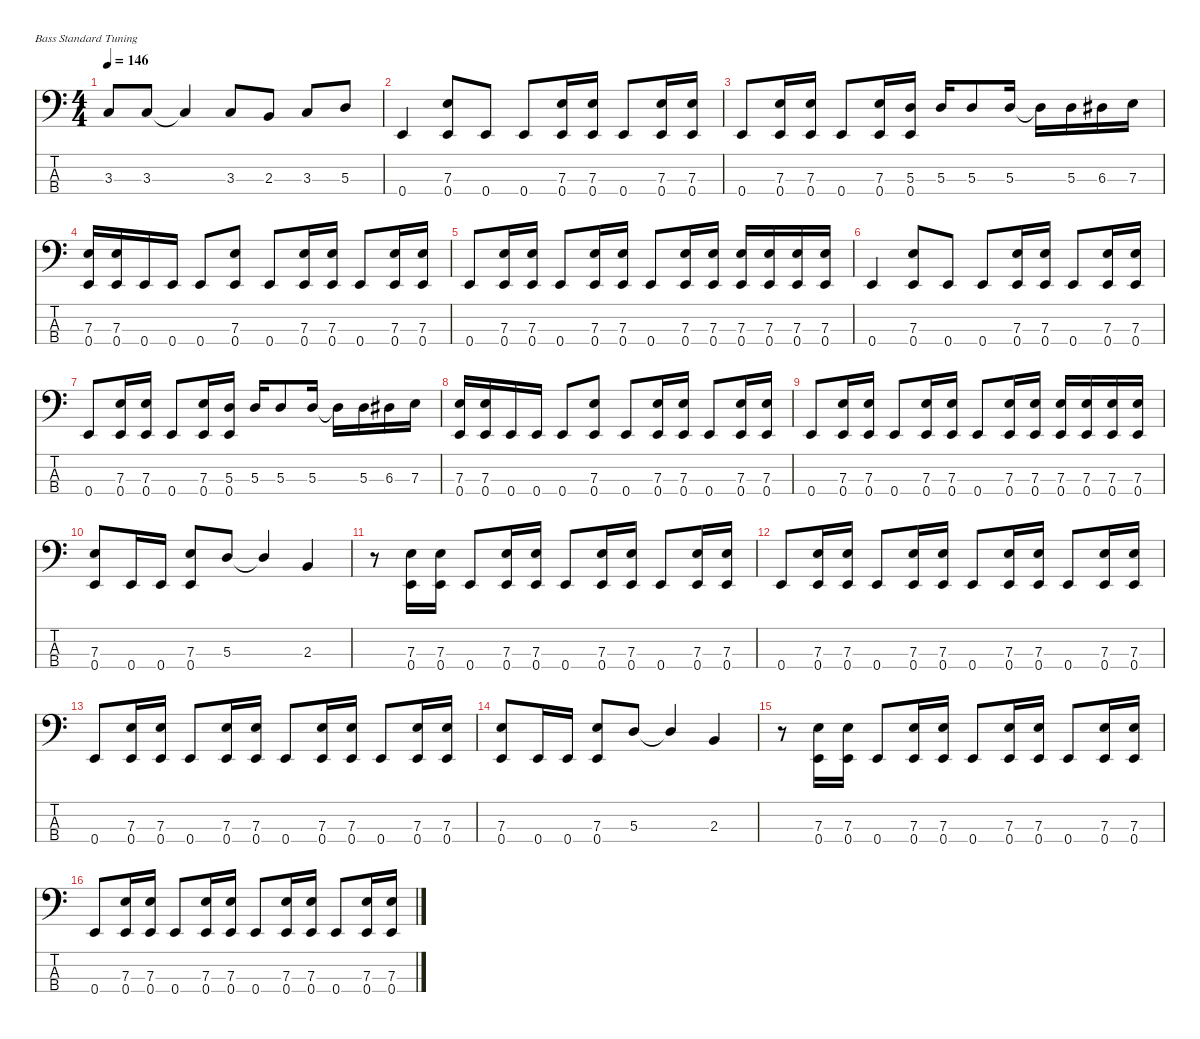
\defaultSystemsLayout 4
\hideDynamics
\bracketExtendMode nobrackets
\singleTrackTrackNamePolicy hidden
\multiTrackTrackNamePolicy hidden
\firstSystemTrackNameMode fullname
\firstSystemTrackNameOrientation horizontal
\otherSystemsTrackNameOrientation horizontal
\track ("Bass" "el.bs.") {instrument electricbasspick}
\staff {score tabs}
\tuning (G2 D2 A1 E1)
\ts (4 4)
\tempo 146
\clef f4
\ks c
3.3.8{dy f beam Up} 3.3.8{beam Up} 3.3{t}.4{beam Up} 3.3.8{beam Up} 2.3.8{beam Up} 3.3.8{beam Up} 5.3.8{beam Up} |
0.4.4{beam Up} (7.3 0.4).8{beam Up} 0.4.8{beam Up} 0.4.8{beam Up} (7.3 0.4).16{beam Up} (7.3 0.4).16{beam Up} 0.4.8{beam Up} (7.3 0.4).16{beam Up} (7.3 0.4).16{beam Up} |
0.4.8{beam Up} (7.3 0.4).16{beam Up} (7.3 0.4).16{beam Up} 0.4.8{beam Up} (7.3 0.4).16{beam Up} (5.3 0.4).16{beam Up} 5.3.16{beam Up} 5.3.8{beam Up} 5.3.16{beam Up} 5.3{t}.16{beam Down} 5.3.16{beam Down} 6.3{acc #}.16{beam Down} 7.3.16{beam Down} |
(7.3 0.4).16{beam Up} (7.3 0.4).16{beam Up} 0.4.16{beam Up} 0.4.16{beam Up} 0.4.8{beam Up} (7.3 0.4).8{beam Up} 0.4.8{beam Up} (7.3 0.4).16{beam Up} (7.3 0.4).16{beam Up} 0.4.8{beam Up} (7.3 0.4).16{beam Up} (7.3 0.4).16{beam Up} |
0.4.8{beam Up} (7.3 0.4).16{beam Up} (7.3 0.4).16{beam Up} 0.4.8{beam Up} (7.3 0.4).16{beam Up} (7.3 0.4).16{beam Up} 0.4.8{beam Up} (7.3 0.4).16{beam Up} (7.3 0.4).16{beam Up} (7.3 0.4).16{beam Up} (7.3 0.4).16{beam Up} (7.3 0.4).16{beam Up} (7.3 0.4).16{beam Up} |
0.4.4{beam Up} (7.3 0.4).8{beam Up} 0.4.8{beam Up} 0.4.8{beam Up} (7.3 0.4).16{beam Up} (7.3 0.4).16{beam Up} 0.4.8{beam Up} (7.3 0.4).16{beam Up} (7.3 0.4).16{beam Up} |
0.4.8{beam Up} (7.3 0.4).16{beam Up} (7.3 0.4).16{beam Up} 0.4.8{beam Up} (7.3 0.4).16{beam Up} (5.3 0.4).16{beam Up} 5.3.16{beam Up} 5.3.8{beam Up} 5.3.16{beam Up} 5.3{t}.16{beam Down} 5.3.16{beam Down} 6.3{acc #}.16{beam Down} 7.3.16{beam Down} |
(7.3 0.4).16{beam Up} (7.3 0.4).16{beam Up} 0.4.16{beam Up} 0.4.16{beam Up} 0.4.8{beam Up} (7.3 0.4).8{beam Up} 0.4.8{beam Up} (7.3 0.4).16{beam Up} (7.3 0.4).16{beam Up} 0.4.8{beam Up} (7.3 0.4).16{beam Up} (7.3 0.4).16{beam Up} |
0.4.8{beam Up} (7.3 0.4).16{beam Up} (7.3 0.4).16{beam Up} 0.4.8{beam Up} (7.3 0.4).16{beam Up} (7.3 0.4).16{beam Up} 0.4.8{beam Up} (7.3 0.4).16{beam Up} (7.3 0.4).16{beam Up} (7.3 0.4).16{beam Up} (7.3 0.4).16{beam Up} (7.3 0.4).16{beam Up} (7.3 0.4).16{beam Up} |
(7.3 0.4).8{beam Up} 0.4.16{beam Up} 0.4.16{beam Up} (7.3 0.4).8{beam Up} 5.3.8{beam Up} 5.3{t}.4{beam Up} 2.3.4{beam Up} |
r.8{beam Down} (7.3 0.4).16{beam Up} (7.3 0.4).16{beam Up} 0.4.8{beam Up} (7.3 0.4).16{beam Up} (7.3 0.4).16{beam Up} 0.4.8{beam Up} (7.3 0.4).16{beam Up} (7.3 0.4).16{beam Up} 0.4.8{beam Up} (7.3 0.4).16{beam Up} (7.3 0.4).16{beam Up} |
0.4.8{beam Up} (7.3 0.4).16{beam Up} (7.3 0.4).16{beam Up} 0.4.8{beam Up} (7.3 0.4).16{beam Up} (7.3 0.4).16{beam Up} 0.4.8{beam Up} (7.3 0.4).16{beam Up} (7.3 0.4).16{beam Up} 0.4.8{beam Up} (7.3 0.4).16{beam Up} (7.3 0.4).16{beam Up} |
0.4.8{beam Up} (7.3 0.4).16{beam Up} (7.3 0.4).16{beam Up} 0.4.8{beam Up} (7.3 0.4).16{beam Up} (7.3 0.4).16{beam Up} 0.4.8{beam Up} (7.3 0.4).16{beam Up} (7.3 0.4).16{beam Up} 0.4.8{beam Up} (7.3 0.4).16{beam Up} (7.3 0.4).16{beam Up} |
(7.3 0.4).8{beam Up} 0.4.16{beam Up} 0.4.16{beam Up} (7.3 0.4).8{beam Up} 5.3.8{beam Up} 5.3{t}.4{beam Up} 2.3.4{beam Up} |
r.8{beam Down} (7.3 0.4).16{beam Up} (7.3 0.4).16{beam Up} 0.4.8{beam Up} (7.3 0.4).16{beam Up} (7.3 0.4).16{beam Up} 0.4.8{beam Up} (7.3 0.4).16{beam Up} (7.3 0.4).16{beam Up} 0.4.8{beam Up} (7.3 0.4).16{beam Up} (7.3 0.4).16{beam Up} |
0.4.8{beam Up} (7.3 0.4).16{beam Up} (7.3 0.4).16{beam Up} 0.4.8{beam Up} (7.3 0.4).16{beam Up} (7.3 0.4).16{beam Up} 0.4.8{beam Up} (7.3 0.4).16{beam Up} (7.3 0.4).16{beam Up} 0.4.8{beam Up} (7.3 0.4).16{beam Up} (7.3 0.4).16{beam Up}
